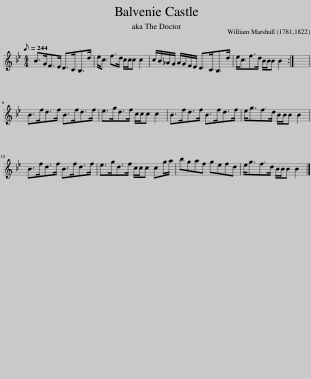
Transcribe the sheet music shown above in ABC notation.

X:1
L:1/8
Q:1/8=244
M:4/4
I:linebreak $
K:Bb
V:1 treble
V:1
 B>GF>E D>CB,>d | e<c f>d c/c/c c2 | c/B/_A/G/ A/G/F/E/ D>CB,>d | e<cf>d B/B/B B2 :| x8 |$ %5
 B>fd>f B>fd>f | e>gd>f c/c/c c2 | B>fd>f B>fd>f | e<gf>d B/B/B B2 |$ B>fd>f B>fd>f | %10
 e>gd>f c/c/c cg/a/ | bgaf gefd | e<gf>d B/B/B B2 |] %13
